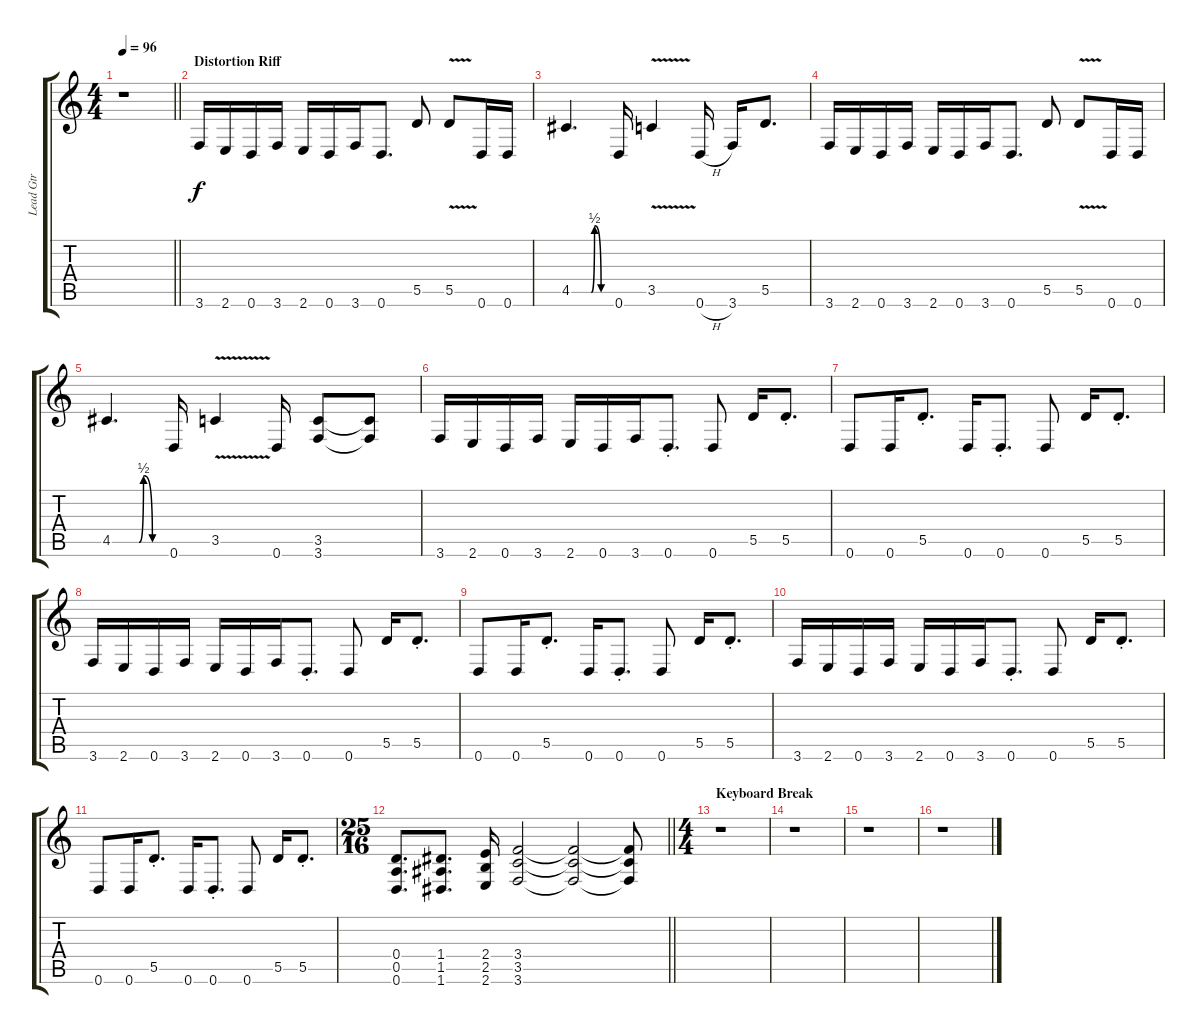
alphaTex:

\track ("Lead Gtr " "Lead Gtr ") {instrument distortionguitar}
\staff {score tabs}
\tuning (E4 B3 G3 D3 A2 D2) {hide}
\ts (4 4)
\tempo 96
\clef g2
\barLineRight lightlight
\ks c
r.1{dy f} |
\section ("" "Distortion Riff")
3.6.16 2.6.16 0.6.16 3.6.16 2.6.16 0.6.16 3.6.16 0.6.8{d} 5.5.8 5.5{v}.8 0.6.16 0.6.16 |
4.5{be (custom 0 0 15 0 25 0 30 0 35 2 45 0 60 0)}.4{d} 0.6.16 3.5{v}.4 0.6{h}.16 3.6.16 5.5.8{d} |
3.6.16 2.6.16 0.6.16 3.6.16 2.6.16 0.6.16 3.6.16 0.6.8{d} 5.5.8 5.5{v}.8 0.6.16 0.6.16 |
4.5{be (custom 0 0 15 0 25 0 30 0 35 2 45 0 60 0)}.4{d} 0.6.16 3.5{v}.4 0.6.16 (3.5 3.6).8 (3.5{t} 3.6{t}).8 |
3.6.16 2.6.16 0.6.16 3.6.16 2.6.16 0.6.16 3.6.16 0.6{st}.8{d} 0.6.8 5.5.16 5.5{st}.8{d} |
0.6.8 0.6.16 5.5{st}.8{d} 0.6.16 0.6{st}.8{d} 0.6.8 5.5.16 5.5{st}.8{d} |
3.6.16 2.6.16 0.6.16 3.6.16 2.6.16 0.6.16 3.6.16 0.6{st}.8{d} 0.6.8 5.5.16 5.5{st}.8{d} |
0.6.8 0.6.16 5.5{st}.8{d} 0.6.16 0.6{st}.8{d} 0.6.8 5.5.16 5.5{st}.8{d} |
3.6.16 2.6.16 0.6.16 3.6.16 2.6.16 0.6.16 3.6.16 0.6{st}.8{d} 0.6.8 5.5.16 5.5{st}.8{d} |
0.6.8 0.6.16 5.5{st}.8{d} 0.6.16 0.6{st}.8{d} 0.6.8 5.5.16 5.5{st}.8{d} |
\ts (25 16)
\barLineRight lightlight
(0.4 0.5 0.6).8{d} (1.4 1.5 1.6).8{d} (2.4 2.5 2.6).16 (3.4 3.5 3.6).2 (3.4{t} 3.5{t} 3.6{t}).2 (3.4{t} 3.5{t} 3.6{t}).8 |
\ts (4 4)
\section ("" "Keyboard Break")
r.1 |
r.1 |
r.1 |
r.1
